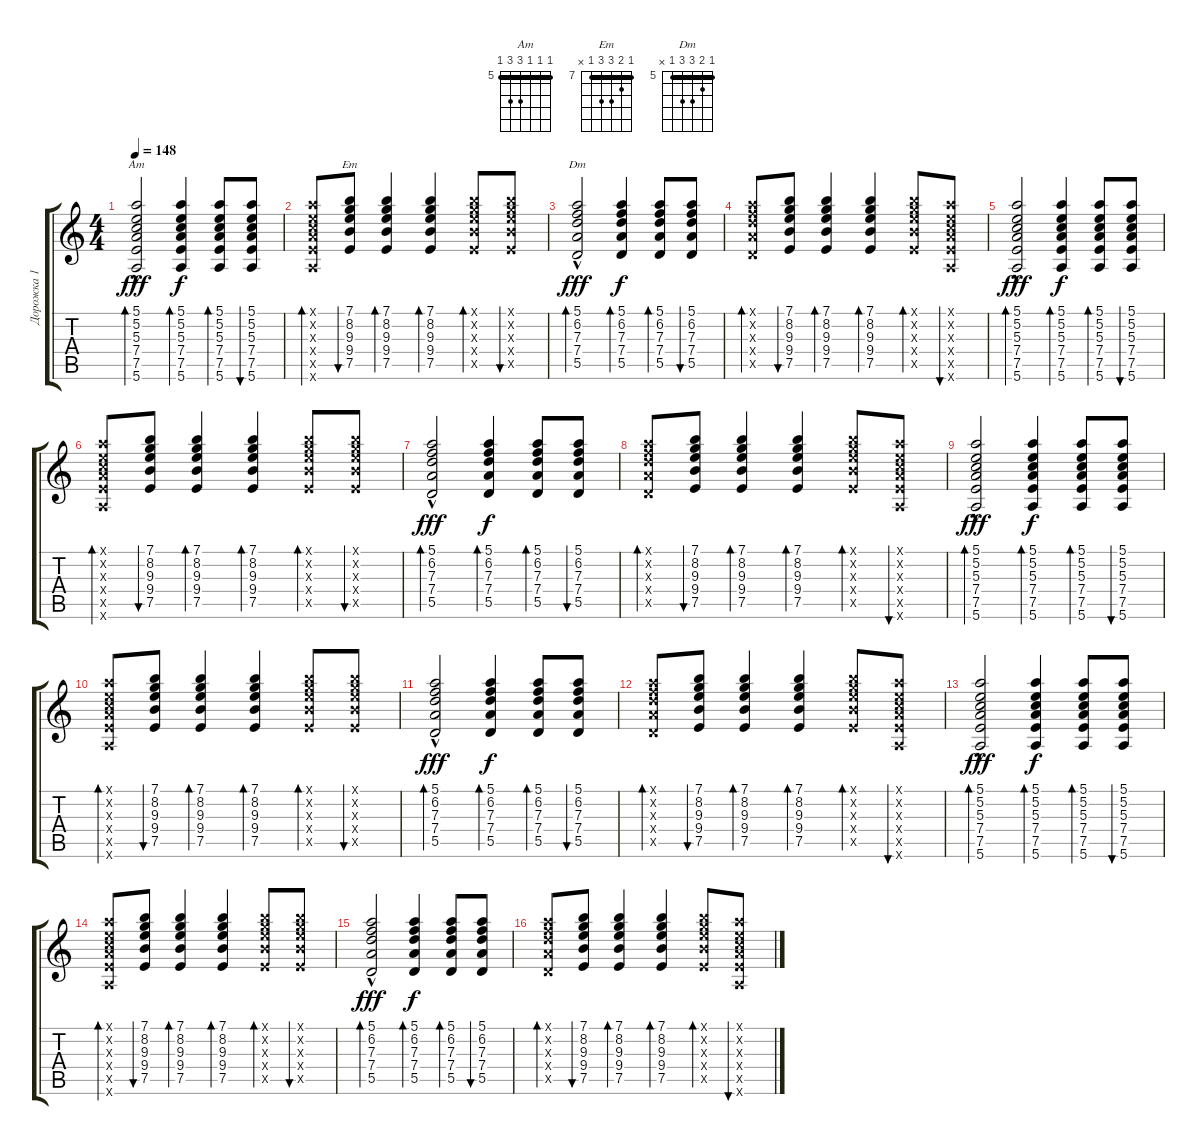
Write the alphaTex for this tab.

\track ("Дорожка 1" "Дорожка 1") {instrument acousticguitarnylon}
\staff {score tabs}
\tuning (E4 B3 G3 D3 A2 E2) {hide}
\chord ("Am" 5 5 5 7 7 5) {firstfret 5 barre 5}
\chord ("Em" 7 8 9 9 7 x) {firstfret 7 barre 7}
\chord ("Dm" 5 6 7 7 5 x) {firstfret 5 barre 5}
\ts (4 4)
\tempo 148
\clef g2
\ks c
(5.1{hac} 5.2{hac} 5.3{hac} 7.4{hac} 7.5{hac} 5.6{hac}).2{bd 60 ch "Am" dy fff} (5.1 5.2 5.3 7.4 7.5 5.6).4{bd 60 dy f} (5.1 5.2 5.3 7.4 7.5 5.6).8{bd 60} (5.1 5.2 5.3 7.4 7.5 5.6).8{bu 60} |
(5.1{x} 5.2{x} 5.3{x} 7.4{x} 7.5{x} 5.6{x}).8{bd 60 beam Up} (7.1 8.2 9.3 9.4 7.5).8{bu 60 ch "Em" beam Up} (7.1 8.2 9.3 9.4 7.5).4{bd 60 beam Up} (7.1 8.2 9.3 9.4 7.5).4{bd 60 beam Up} (7.1{x} 8.2{x} 9.3{x} 9.4{x} 7.5{x}).8{bd 60 beam Up} (7.1{x} 8.2{x} 9.3{x} 9.4{x} 7.5{x}).8{bu 60 beam Up} |
(5.1{hac} 6.2{hac} 7.3{hac} 7.4{hac} 5.5{hac}).2{bd 60 ch "Dm" dy fff beam Up} (5.1 6.2 7.3 7.4 5.5).4{bd 60 dy f beam Up} (5.1 6.2 7.3 7.4 5.5).8{bd 60 beam Up} (5.1 6.2 7.3 7.4 5.5).8{bu 60 beam Up} |
(5.1{x} 6.2{x} 7.3{x} 7.4{x} 5.5{x}).8{bd 60 beam Up} (7.1 8.2 9.3 9.4 7.5).8{bu 60 beam Up} (7.1 8.2 9.3 9.4 7.5).4{bd 60 beam Up} (7.1 8.2 9.3 9.4 7.5).4{bd 60 beam Up} (7.1{x} 8.2{x} 9.3{x} 9.4{x} 7.5{x}).8{bd 60 beam Up} (5.1{x} 5.2{x} 5.3{x} 7.4{x} 7.5{x} 5.6{x}).8{bu 60 beam Up} |
(5.1{hac} 5.2{hac} 5.3{hac} 7.4{hac} 7.5{hac} 5.6{hac}).2{bd 60 dy fff} (5.1 5.2 5.3 7.4 7.5 5.6).4{bd 60 dy f} (5.1 5.2 5.3 7.4 7.5 5.6).8{bd 60} (5.1 5.2 5.3 7.4 7.5 5.6).8{bu 60} |
(5.1{x} 5.2{x} 5.3{x} 7.4{x} 7.5{x} 5.6{x}).8{bd 60 beam Up} (7.1 8.2 9.3 9.4 7.5).8{bu 60 beam Up} (7.1 8.2 9.3 9.4 7.5).4{bd 60 beam Up} (7.1 8.2 9.3 9.4 7.5).4{bd 60 beam Up} (7.1{x} 8.2{x} 9.3{x} 9.4{x} 7.5{x}).8{bd 60 beam Up} (7.1{x} 8.2{x} 9.3{x} 9.4{x} 7.5{x}).8{bu 60 beam Up} |
(5.1{hac} 6.2{hac} 7.3{hac} 7.4{hac} 5.5{hac}).2{bd 60 dy fff beam Up} (5.1 6.2 7.3 7.4 5.5).4{bd 60 dy f beam Up} (5.1 6.2 7.3 7.4 5.5).8{bd 60 beam Up} (5.1 6.2 7.3 7.4 5.5).8{bu 60 beam Up} |
(5.1{x} 6.2{x} 7.3{x} 7.4{x} 5.5{x}).8{bd 60 beam Up} (7.1 8.2 9.3 9.4 7.5).8{bu 60 beam Up} (7.1 8.2 9.3 9.4 7.5).4{bd 60 beam Up} (7.1 8.2 9.3 9.4 7.5).4{bd 60 beam Up} (7.1{x} 8.2{x} 9.3{x} 9.4{x} 7.5{x}).8{bd 60 beam Up} (5.1{x} 5.2{x} 5.3{x} 7.4{x} 7.5{x} 5.6{x}).8{bu 60 beam Up} |
(5.1{hac} 5.2{hac} 5.3{hac} 7.4{hac} 7.5{hac} 5.6{hac}).2{bd 60 dy fff} (5.1 5.2 5.3 7.4 7.5 5.6).4{bd 60 dy f} (5.1 5.2 5.3 7.4 7.5 5.6).8{bd 60} (5.1 5.2 5.3 7.4 7.5 5.6).8{bu 60} |
(5.1{x} 5.2{x} 5.3{x} 7.4{x} 7.5{x} 5.6{x}).8{bd 60 beam Up} (7.1 8.2 9.3 9.4 7.5).8{bu 60 beam Up} (7.1 8.2 9.3 9.4 7.5).4{bd 60 beam Up} (7.1 8.2 9.3 9.4 7.5).4{bd 60 beam Up} (7.1{x} 8.2{x} 9.3{x} 9.4{x} 7.5{x}).8{bd 60 beam Up} (7.1{x} 8.2{x} 9.3{x} 9.4{x} 7.5{x}).8{bu 60 beam Up} |
(5.1{hac} 6.2{hac} 7.3{hac} 7.4{hac} 5.5{hac}).2{bd 60 dy fff beam Up} (5.1 6.2 7.3 7.4 5.5).4{bd 60 dy f beam Up} (5.1 6.2 7.3 7.4 5.5).8{bd 60 beam Up} (5.1 6.2 7.3 7.4 5.5).8{bu 60 beam Up} |
(5.1{x} 6.2{x} 7.3{x} 7.4{x} 5.5{x}).8{bd 60 beam Up} (7.1 8.2 9.3 9.4 7.5).8{bu 60 beam Up} (7.1 8.2 9.3 9.4 7.5).4{bd 60 beam Up} (7.1 8.2 9.3 9.4 7.5).4{bd 60 beam Up} (7.1{x} 8.2{x} 9.3{x} 9.4{x} 7.5{x}).8{bd 60 beam Up} (5.1{x} 5.2{x} 5.3{x} 7.4{x} 7.5{x} 5.6{x}).8{bu 60 beam Up} |
(5.1{hac} 5.2{hac} 5.3{hac} 7.4{hac} 7.5{hac} 5.6{hac}).2{bd 60 dy fff} (5.1 5.2 5.3 7.4 7.5 5.6).4{bd 60 dy f} (5.1 5.2 5.3 7.4 7.5 5.6).8{bd 60} (5.1 5.2 5.3 7.4 7.5 5.6).8{bu 60} |
(5.1{x} 5.2{x} 5.3{x} 7.4{x} 7.5{x} 5.6{x}).8{bd 60 beam Up} (7.1 8.2 9.3 9.4 7.5).8{bu 60 beam Up} (7.1 8.2 9.3 9.4 7.5).4{bd 60 beam Up} (7.1 8.2 9.3 9.4 7.5).4{bd 60 beam Up} (7.1{x} 8.2{x} 9.3{x} 9.4{x} 7.5{x}).8{bd 60 beam Up} (7.1{x} 8.2{x} 9.3{x} 9.4{x} 7.5{x}).8{bu 60 beam Up} |
(5.1{hac} 6.2{hac} 7.3{hac} 7.4{hac} 5.5{hac}).2{bd 60 dy fff beam Up} (5.1 6.2 7.3 7.4 5.5).4{bd 60 dy f beam Up} (5.1 6.2 7.3 7.4 5.5).8{bd 60 beam Up} (5.1 6.2 7.3 7.4 5.5).8{bu 60 beam Up} |
(5.1{x} 6.2{x} 7.3{x} 7.4{x} 5.5{x}).8{bd 60 beam Up} (7.1 8.2 9.3 9.4 7.5).8{bu 60 beam Up} (7.1 8.2 9.3 9.4 7.5).4{bd 60 beam Up} (7.1 8.2 9.3 9.4 7.5).4{bd 60 beam Up} (7.1{x} 8.2{x} 9.3{x} 9.4{x} 7.5{x}).8{bd 60 beam Up} (5.1{x} 5.2{x} 5.3{x} 7.4{x} 7.5{x} 5.6{x}).8{bu 60 beam Up}
